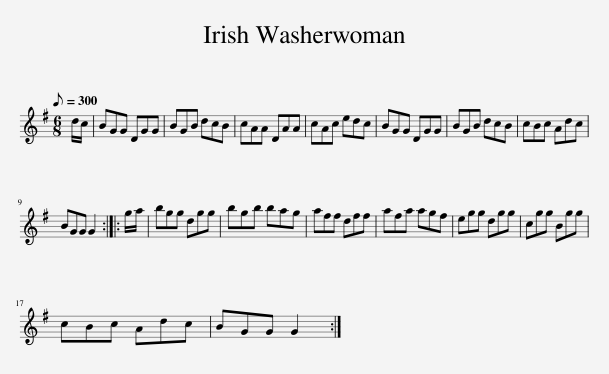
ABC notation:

X:1
L:1/8
Q:1/8=300
M:6/8
I:linebreak $
K:none
V:1 treble transpose="8 "
V:1
[K:G] d/c/ | BGG DGG | BGB dcB | cAA DAA | cAc edc | %5
 BGG DGG | BGB dcB | cBc Adc |$ BGG G2 :: g/a/ | %10
 bgg dgg | bgb bag | aff dff | afa agf | egg dgg | %15
 cgg Bgg |$ cBc Adc | BGG G2 :| %18
